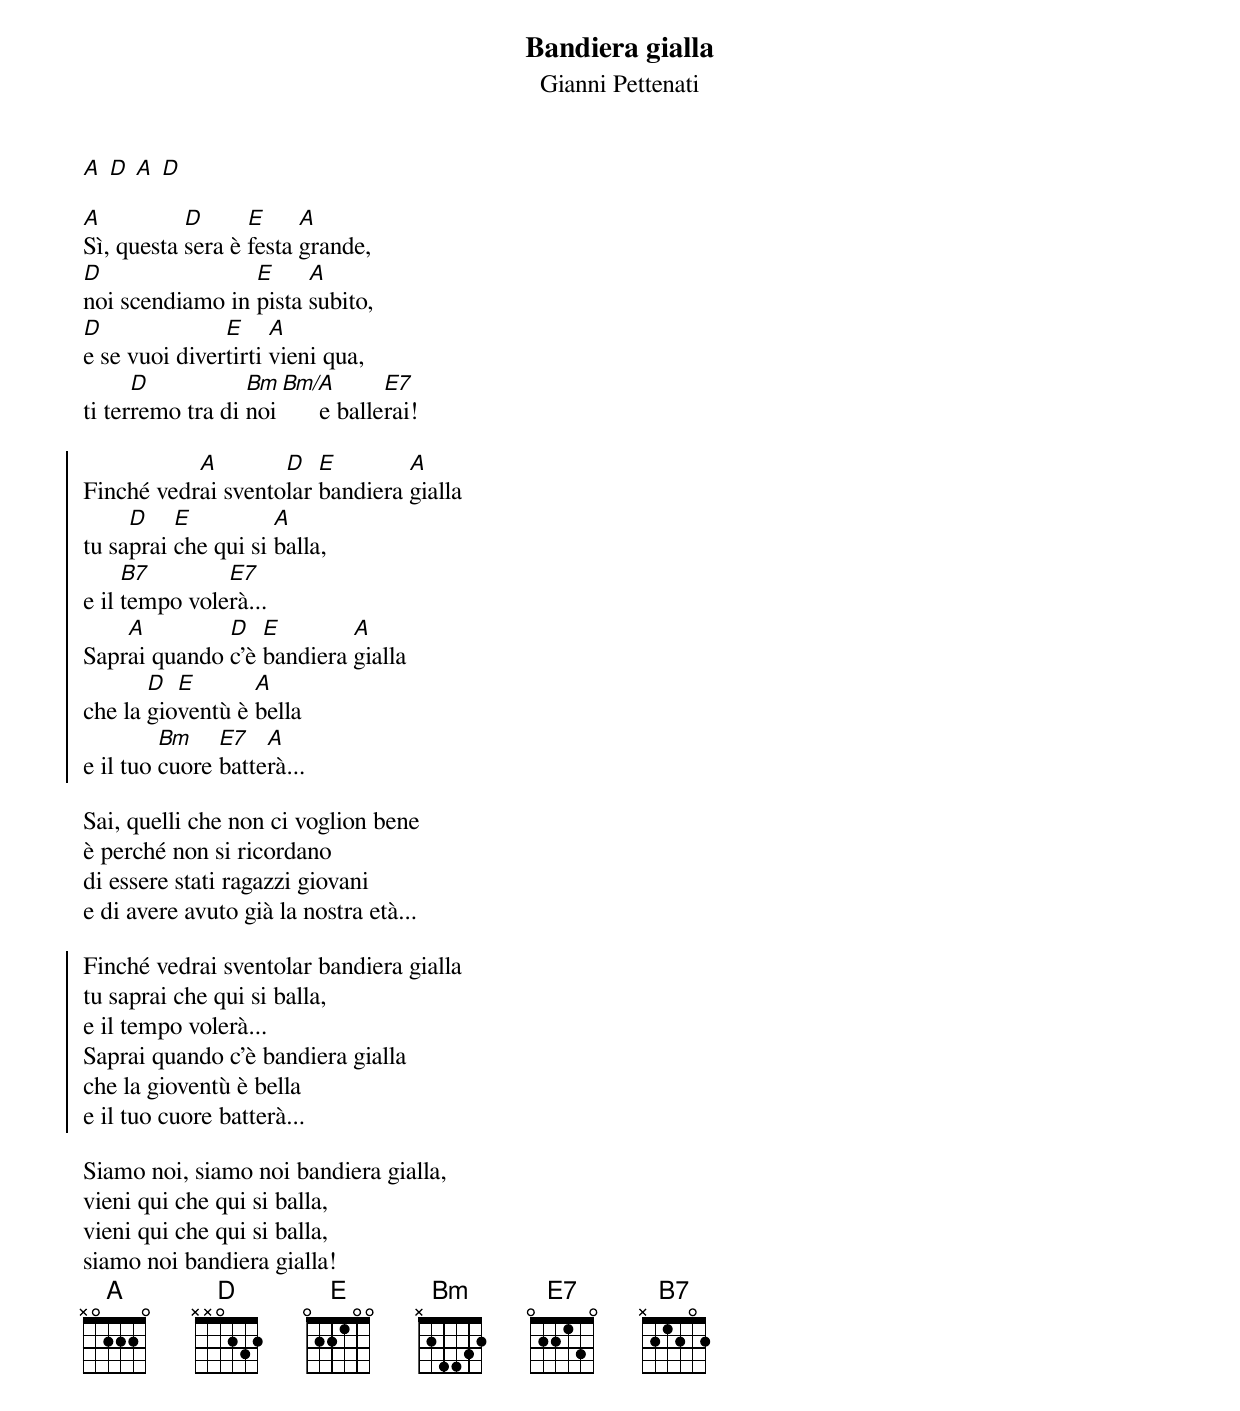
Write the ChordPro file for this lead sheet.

{title: Bandiera gialla}
{subtitle: Gianni Pettenati}

[A] [D] [A] [D]

[A]Sì, questa [D]sera è [E]festa [A]grande,
[D]noi scendiamo in [E]pista [A]subito,
[D]e se vuoi diver[E]tirti [A]vieni qua,
ti ter[D]remo tra di [Bm]noi[Bm/A]      e balle[E7]rai!

{soc}
Finché vedr[A]ai svento[D]lar [E]bandiera [A]gialla
tu sa[D]prai [E]che qui si [A]balla,
e il [B7]tempo vole[E7]rà...
Sapr[A]ai quando [D]c'è [E]bandiera [A]gialla
che la [D]gio[E]ventù è [A]bella
e il tuo [Bm]cuore [E7]batte[A]rà...
{eoc}

Sai, quelli che non ci voglion bene
è perché non si ricordano
di essere stati ragazzi giovani
e di avere avuto già la nostra età...

{soc}
Finché vedrai sventolar bandiera gialla
tu saprai che qui si balla,
e il tempo volerà...
Saprai quando c'è bandiera gialla
che la gioventù è bella
e il tuo cuore batterà...
{eoc}

Siamo noi, siamo noi bandiera gialla,
vieni qui che qui si balla,
vieni qui che qui si balla,
siamo noi bandiera gialla!
